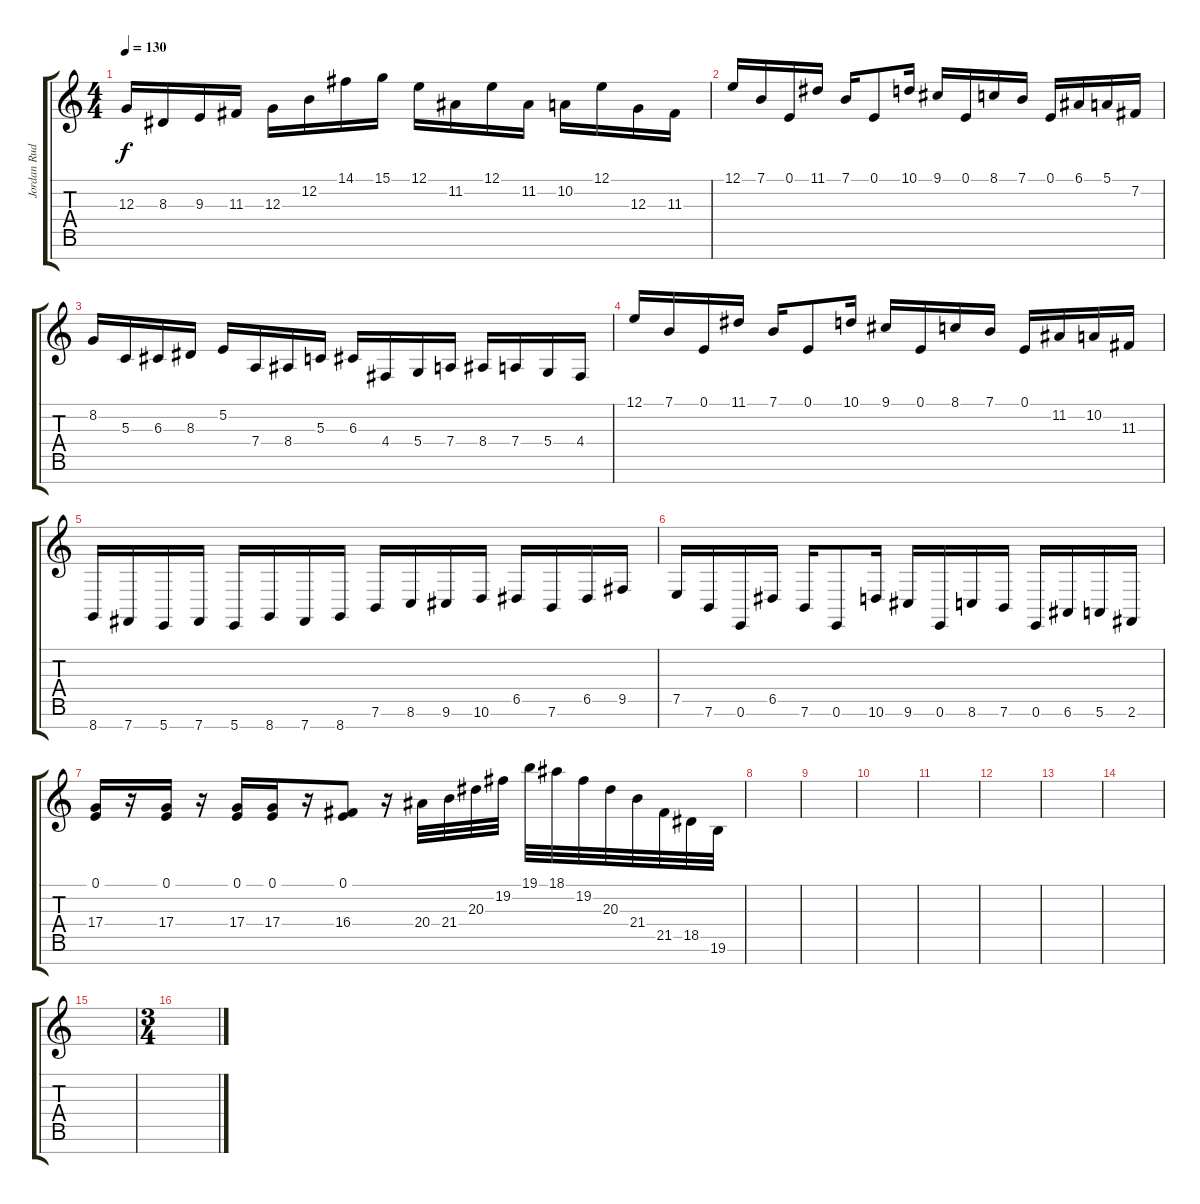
\track ("Jordan Rudess Lead 2 (Dual Voice)" "Jordan Rud") {instrument lead2sawtooth}
\staff {score tabs}
\tuning (E4 B3 G3 D3 A2 E2 B1) {hide}
\ts (4 4)
\tempo 130
\clef g2
\ks c
12.3.16{dy f} 8.3.16 9.3.16 11.3.16 12.3.16 12.2.16 14.1.16 15.1.16 12.1.16 11.2.16 12.1.16 11.2.16 10.2.16 12.1.16 12.3.16 11.3.16 |
12.1.16 7.1.16 0.1.16 11.1.16 7.1.16 0.1.8 10.1.16 9.1.16 0.1.16 8.1.16 7.1.16 0.1.16 6.1.16 5.1.16 7.2.16 |
8.2.16 5.3.16 6.3.16 8.3.16 5.2.16 7.4.16 8.4.16 5.3.16 6.3.16 4.4.16 5.4.16 7.4.16 8.4.16 7.4.16 5.4.16 4.4.16 |
12.1.16{instrument drawbarorgan} 7.1.16 0.1.16 11.1.16 7.1.16 0.1.8 10.1.16 9.1.16 0.1.16 8.1.16 7.1.16 0.1.16 11.2.16 10.2.16 11.3.16 |
8.7.16 7.7.16 5.7.16 7.7.16 5.7.16 8.7.16 7.7.16 8.7.16 7.6.16 8.6.16 9.6.16 10.6.16 6.5.16 7.6.16 6.5.16 9.5.16 |
7.5.16 7.6.16 0.6.16 6.5.16 7.6.16 0.6.8 10.6.16 9.6.16 0.6.16 8.6.16 7.6.16 0.6.16 6.6.16 5.6.16 2.6.16 |
(0.1 17.4).16 r.16 (0.1 17.4).16 r.16 (0.1 17.4).16 (0.1 17.4).16 r.16 (0.1 16.4).8 r.16 20.4.32 21.4.32 20.3.32 19.2.32 19.1.32 18.1.32 19.2.32 20.3.32 21.4.32 21.5.32 18.5.32 19.6.32 |
|
|
|
|
|
|
|
|
\ts (3 4)
